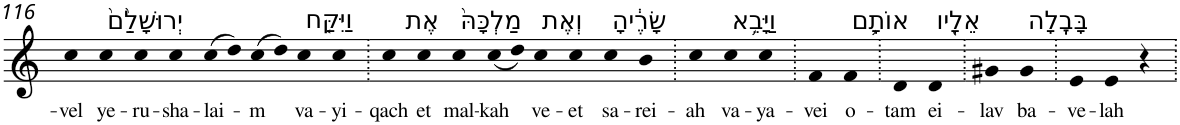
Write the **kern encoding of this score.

**kern	**text
*part1	*part1
*staff1	*staff1
*I"Piano	*
*I'Pno	*
!!LO:PB:g=z
*clefG2	*
*k[]	*
=116	=116
!	!LO:LY:b
4cc	-vel
!LO:TX:a:t=יְרוּשָׁלִַ֙ם֙	!
!	!LO:LY:b
4cc	ye-
!	!LO:LY:b
4cc	-ru-
!	!LO:LY:b
4cc	-sha-
!	!LO:LY:b
(>8cc	-lai-
8dd)	.
!	!LO:LY:b
(>8cc	-m
8dd)	.
!LO:TX:a:t=וַיִּקַּ֤ח	!
!	!LO:LY:b
4cc	va-
!	!LO:LY:b
4cc	-yi-
=117.	=117.
!	!LO:LY:b
4cc	-qach
!LO:TX:a:t=אֶת	!
!	!LO:LY:b
4cc	et
!LO:TX:a:t=מַלְכָּהּ֙	!
!	!LO:LY:b
4cc	mal-
!	!LO:LY:b
(<8cc	-kah
8dd)	.
!LO:TX:a:t=וְאֶת	!
!	!LO:LY:b
4cc	ve-
!	!LO:LY:b
4cc	-et
!LO:TX:a:t=שָׂרֶ֔יהָ	!
!	!LO:LY:b
4cc	sa-
!	!LO:LY:b
4b	-rei-
=118.	=118.
!	!LO:LY:b
4cc	-ah
!LO:TX:a:t=וַיָּבֵ֥א	!
!	!LO:LY:b
4cc	va-
!	!LO:LY:b
4cc	-ya-
=119.	=119.
!	!LO:LY:b
4f	-vei
!LO:TX:a:t=אוֹתָ֛ם	!
!	!LO:LY:b
4f	o-
=120.	=120.
!	!LO:LY:b
4d	-tam
!LO:TX:a:t=אֵלָ֖יו	!
!	!LO:LY:b
4d	ei-
=121.	=121.
!	!LO:LY:b
4g#X	-lav
!LO:TX:a:t=בָּבֶֽלָה	!
!	!LO:LY:b
4g#	ba-
=122.	=122.
!	!LO:LY:b
4e	-ve-
!	!LO:LY:b
4e	-lah
4r	.
=.	=.
*-	*-
